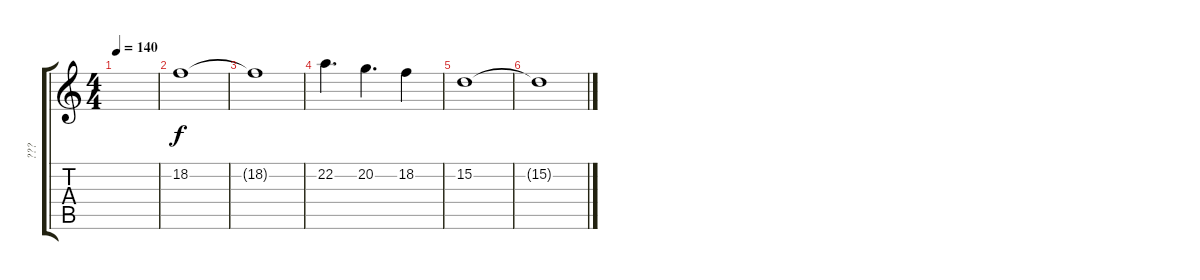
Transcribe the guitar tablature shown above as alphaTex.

\track ("???" "???") {instrument stringensemble1}
\staff {score tabs}
\tuning (E4 B3 G3 D3 A2 D2) {hide}
\ts (4 4)
\tempo 140
\clef g2
\ks c
|
18.2.1{volume 9} |
18.2{t}.1 |
22.2.4{d} 20.2.4{d} 18.2.4 |
15.2.1 |
15.2{t}.1{volume 0}
